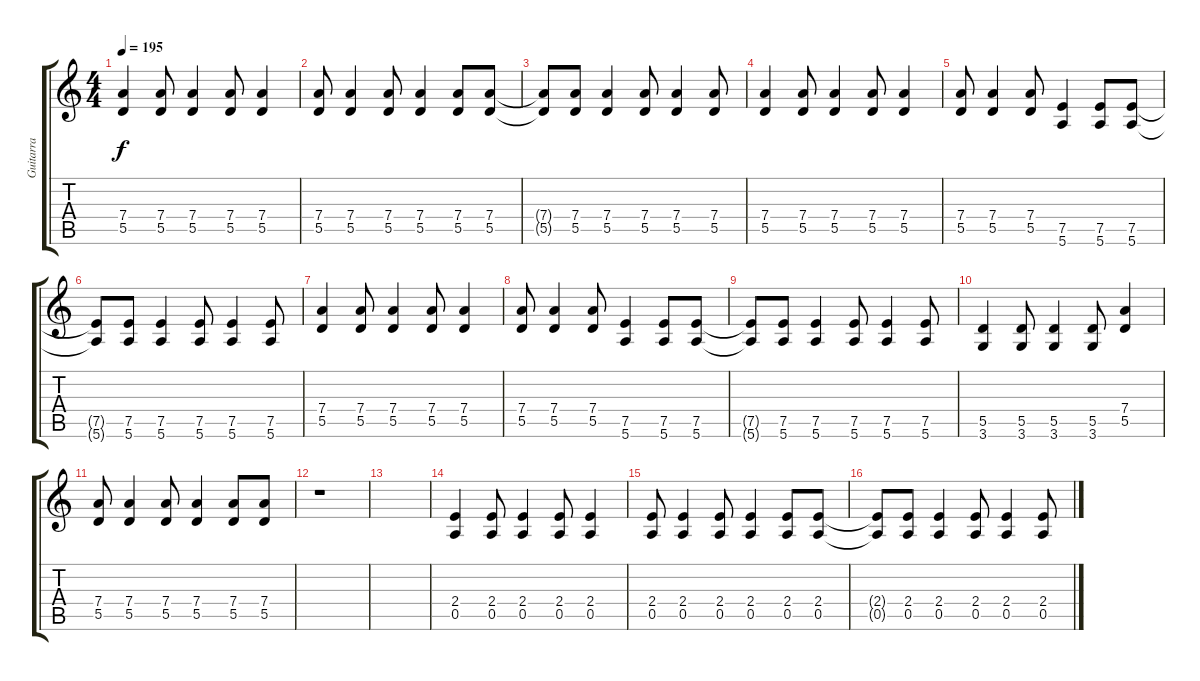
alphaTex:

\track ("Guitarra" "Guitarra") {instrument distortionguitar}
\staff {score tabs}
\tuning (E4 B3 G3 D3 A2 E2) {hide}
\ts (4 4)
\tempo 195
\clef g2
\ks c
(7.4 5.5).4{dy f} (7.4 5.5).8 (7.4 5.5).4 (7.4 5.5).8 (7.4 5.5).4 |
(7.4 5.5).8 (7.4 5.5).4 (7.4 5.5).8 (7.4 5.5).4 (7.4 5.5).8 (7.4 5.5).8 |
(7.4{t} 5.5{t}).8 (7.4 5.5).8 (7.4 5.5).4 (7.4 5.5).8 (7.4 5.5).4 (7.4 5.5).8 |
(7.4 5.5).4 (7.4 5.5).8 (7.4 5.5).4 (7.4 5.5).8 (7.4 5.5).4 |
(7.4 5.5).8 (7.4 5.5).4 (7.4 5.5).8 (7.5 5.6).4 (7.5 5.6).8 (7.5 5.6).8 |
(7.5{t} 5.6{t}).8 (7.5 5.6).8 (7.5 5.6).4 (7.5 5.6).8 (7.5 5.6).4 (7.5 5.6).8 |
(7.4 5.5).4 (7.4 5.5).8 (7.4 5.5).4 (7.4 5.5).8 (7.4 5.5).4 |
(7.4 5.5).8 (7.4 5.5).4 (7.4 5.5).8 (7.5 5.6).4 (7.5 5.6).8 (7.5 5.6).8 |
(7.5{t} 5.6{t}).8 (7.5 5.6).8 (7.5 5.6).4 (7.5 5.6).8 (7.5 5.6).4 (7.5 5.6).8 |
(5.5 3.6).4 (5.5 3.6).8 (5.5 3.6).4 (5.5 3.6).8 (7.4 5.5).4 |
(7.4 5.5).8 (7.4 5.5).4 (7.4 5.5).8 (7.4 5.5).4 (7.4 5.5).8 (7.4 5.5).8 |
r.1 |
|
(2.4 0.5).4 (2.4 0.5).8 (2.4 0.5).4 (2.4 0.5).8 (2.4 0.5).4 |
(2.4 0.5).8 (2.4 0.5).4 (2.4 0.5).8 (2.4 0.5).4 (2.4 0.5).8 (2.4 0.5).8 |
(2.4{t} 0.5{t}).8 (2.4 0.5).8 (2.4 0.5).4 (2.4 0.5).8 (2.4 0.5).4 (2.4 0.5).8
